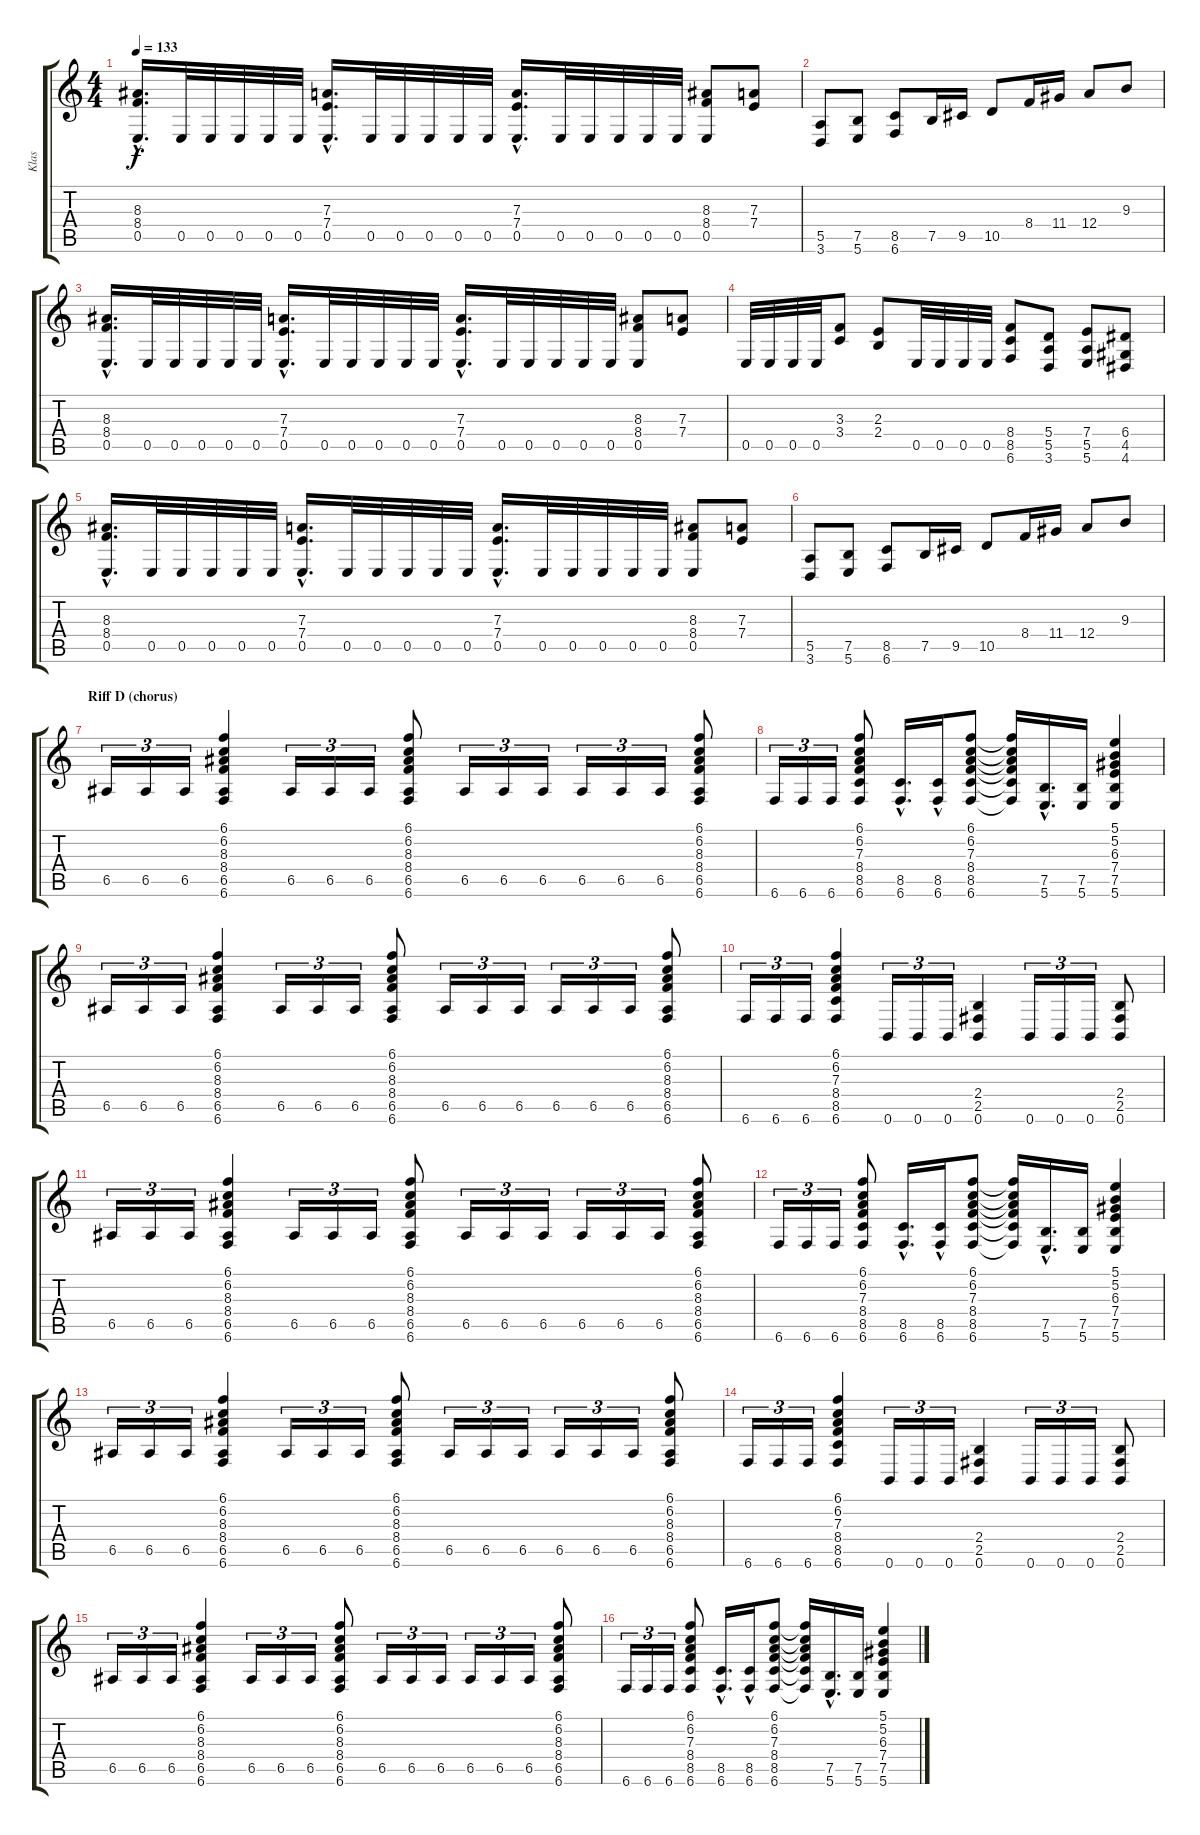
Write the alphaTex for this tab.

\track ("Klas" "Klas") {instrument distortionguitar}
\staff {score tabs}
\tuning (B3 Gb3 D3 A2 E2 B1) {hide}
\ts (4 4)
\tempo 133
\clef g2
\ks c
(8.3{hac} 8.4{hac} 0.5{hac}).16{d dy f} 0.5.32 0.5.32 0.5.32 0.5.32 0.5.32 (7.3{hac} 7.4{hac} 0.5{hac}).16{d} 0.5.32 0.5.32 0.5.32 0.5.32 0.5.32 (7.3{hac} 7.4{hac} 0.5{hac}).16{d} 0.5.32 0.5.32 0.5.32 0.5.32 0.5.32 (8.3 8.4 0.5).8 (7.3 7.4).8 |
(5.5 3.6).8 (7.5 5.6).8 (8.5 6.6).8 7.5.16 9.5.16 10.5.8 8.4.16 11.4.16 12.4.8 9.3.8 |
(8.3{hac} 8.4{hac} 0.5{hac}).16{d} 0.5.32 0.5.32 0.5.32 0.5.32 0.5.32 (7.3{hac} 7.4{hac} 0.5{hac}).16{d} 0.5.32 0.5.32 0.5.32 0.5.32 0.5.32 (7.3{hac} 7.4{hac} 0.5{hac}).16{d} 0.5.32 0.5.32 0.5.32 0.5.32 0.5.32 (8.3 8.4 0.5).8 (7.3 7.4).8 |
0.5.32 0.5.32 0.5.32 0.5.32 (3.3 3.4).8 (2.3 2.4).8 0.5.32 0.5.32 0.5.32 0.5.32 (8.4 8.5 6.6).8 (5.4 5.5 3.6).8 (7.4 5.5 5.6).8 (6.4 4.5 4.6).8 |
(8.3{hac} 8.4{hac} 0.5{hac}).16{d} 0.5.32 0.5.32 0.5.32 0.5.32 0.5.32 (7.3{hac} 7.4{hac} 0.5{hac}).16{d} 0.5.32 0.5.32 0.5.32 0.5.32 0.5.32 (7.3{hac} 7.4{hac} 0.5{hac}).16{d} 0.5.32 0.5.32 0.5.32 0.5.32 0.5.32 (8.3 8.4 0.5).8 (7.3 7.4).8 |
(5.5 3.6).8 (7.5 5.6).8 (8.5 6.6).8 7.5.16 9.5.16 10.5.8 8.4.16 11.4.16 12.4.8 9.3.8 |
\section ("" "Riff D (chorus)")
6.5.16{tu (3 2)} 6.5.16{tu (3 2)} 6.5.16{tu (3 2)} (6.1 6.2 8.3 8.4 6.5 6.6).4 6.5.16{tu (3 2)} 6.5.16{tu (3 2)} 6.5.16{tu (3 2)} (6.1 6.2 8.3 8.4 6.5 6.6).8 6.5.16{tu (3 2)} 6.5.16{tu (3 2)} 6.5.16{tu (3 2)} 6.5.16{tu (3 2)} 6.5.16{tu (3 2)} 6.5.16{tu (3 2)} (6.1 6.2 8.3 8.4 6.5 6.6).8 |
6.6.16{tu (3 2)} 6.6.16{tu (3 2)} 6.6.16{tu (3 2)} (6.1 6.2 7.3 8.4 8.5 6.6).8 (8.5{hac} 6.6{hac}).16{d} (8.5{hac} 6.6{hac}).16 (6.1 6.2 7.3 8.4 8.5 6.6).8 (6.1{t} 6.2{t} 7.3{t} 8.4{t} 8.5{t} 6.6{t}).16 (7.5{hac} 5.6{hac}).16{d} (7.5 5.6).16 (5.1 5.2 6.3 7.4 7.5 5.6).4 |
6.5.16{tu (3 2)} 6.5.16{tu (3 2)} 6.5.16{tu (3 2)} (6.1 6.2 8.3 8.4 6.5 6.6).4 6.5.16{tu (3 2)} 6.5.16{tu (3 2)} 6.5.16{tu (3 2)} (6.1 6.2 8.3 8.4 6.5 6.6).8 6.5.16{tu (3 2)} 6.5.16{tu (3 2)} 6.5.16{tu (3 2)} 6.5.16{tu (3 2)} 6.5.16{tu (3 2)} 6.5.16{tu (3 2)} (6.1 6.2 8.3 8.4 6.5 6.6).8 |
6.6.16{tu (3 2)} 6.6.16{tu (3 2)} 6.6.16{tu (3 2)} (6.1 6.2 7.3 8.4 8.5 6.6).4 0.6.16{tu (3 2)} 0.6.16{tu (3 2)} 0.6.16{tu (3 2)} (2.4 2.5 0.6).4 0.6.16{tu (3 2)} 0.6.16{tu (3 2)} 0.6.16{tu (3 2)} (2.4 2.5 0.6).8 |
6.5.16{tu (3 2)} 6.5.16{tu (3 2)} 6.5.16{tu (3 2)} (6.1 6.2 8.3 8.4 6.5 6.6).4 6.5.16{tu (3 2)} 6.5.16{tu (3 2)} 6.5.16{tu (3 2)} (6.1 6.2 8.3 8.4 6.5 6.6).8 6.5.16{tu (3 2)} 6.5.16{tu (3 2)} 6.5.16{tu (3 2)} 6.5.16{tu (3 2)} 6.5.16{tu (3 2)} 6.5.16{tu (3 2)} (6.1 6.2 8.3 8.4 6.5 6.6).8 |
6.6.16{tu (3 2)} 6.6.16{tu (3 2)} 6.6.16{tu (3 2)} (6.1 6.2 7.3 8.4 8.5 6.6).8 (8.5{hac} 6.6{hac}).16{d} (8.5{hac} 6.6{hac}).16 (6.1 6.2 7.3 8.4 8.5 6.6).8 (6.1{t} 6.2{t} 7.3{t} 8.4{t} 8.5{t} 6.6{t}).16 (7.5{hac} 5.6{hac}).16{d} (7.5 5.6).16 (5.1 5.2 6.3 7.4 7.5 5.6).4 |
6.5.16{tu (3 2)} 6.5.16{tu (3 2)} 6.5.16{tu (3 2)} (6.1 6.2 8.3 8.4 6.5 6.6).4 6.5.16{tu (3 2)} 6.5.16{tu (3 2)} 6.5.16{tu (3 2)} (6.1 6.2 8.3 8.4 6.5 6.6).8 6.5.16{tu (3 2)} 6.5.16{tu (3 2)} 6.5.16{tu (3 2)} 6.5.16{tu (3 2)} 6.5.16{tu (3 2)} 6.5.16{tu (3 2)} (6.1 6.2 8.3 8.4 6.5 6.6).8 |
6.6.16{tu (3 2)} 6.6.16{tu (3 2)} 6.6.16{tu (3 2)} (6.1 6.2 7.3 8.4 8.5 6.6).4 0.6.16{tu (3 2)} 0.6.16{tu (3 2)} 0.6.16{tu (3 2)} (2.4 2.5 0.6).4 0.6.16{tu (3 2)} 0.6.16{tu (3 2)} 0.6.16{tu (3 2)} (2.4 2.5 0.6).8 |
6.5.16{tu (3 2)} 6.5.16{tu (3 2)} 6.5.16{tu (3 2)} (6.1 6.2 8.3 8.4 6.5 6.6).4 6.5.16{tu (3 2)} 6.5.16{tu (3 2)} 6.5.16{tu (3 2)} (6.1 6.2 8.3 8.4 6.5 6.6).8 6.5.16{tu (3 2)} 6.5.16{tu (3 2)} 6.5.16{tu (3 2)} 6.5.16{tu (3 2)} 6.5.16{tu (3 2)} 6.5.16{tu (3 2)} (6.1 6.2 8.3 8.4 6.5 6.6).8 |
6.6.16{tu (3 2)} 6.6.16{tu (3 2)} 6.6.16{tu (3 2)} (6.1 6.2 7.3 8.4 8.5 6.6).8 (8.5{hac} 6.6{hac}).16{d} (8.5{hac} 6.6{hac}).16 (6.1 6.2 7.3 8.4 8.5 6.6).8 (6.1{t} 6.2{t} 7.3{t} 8.4{t} 8.5{t} 6.6{t}).16 (7.5{hac} 5.6{hac}).16{d} (7.5 5.6).16 (5.1 5.2 6.3 7.4 7.5 5.6).4
